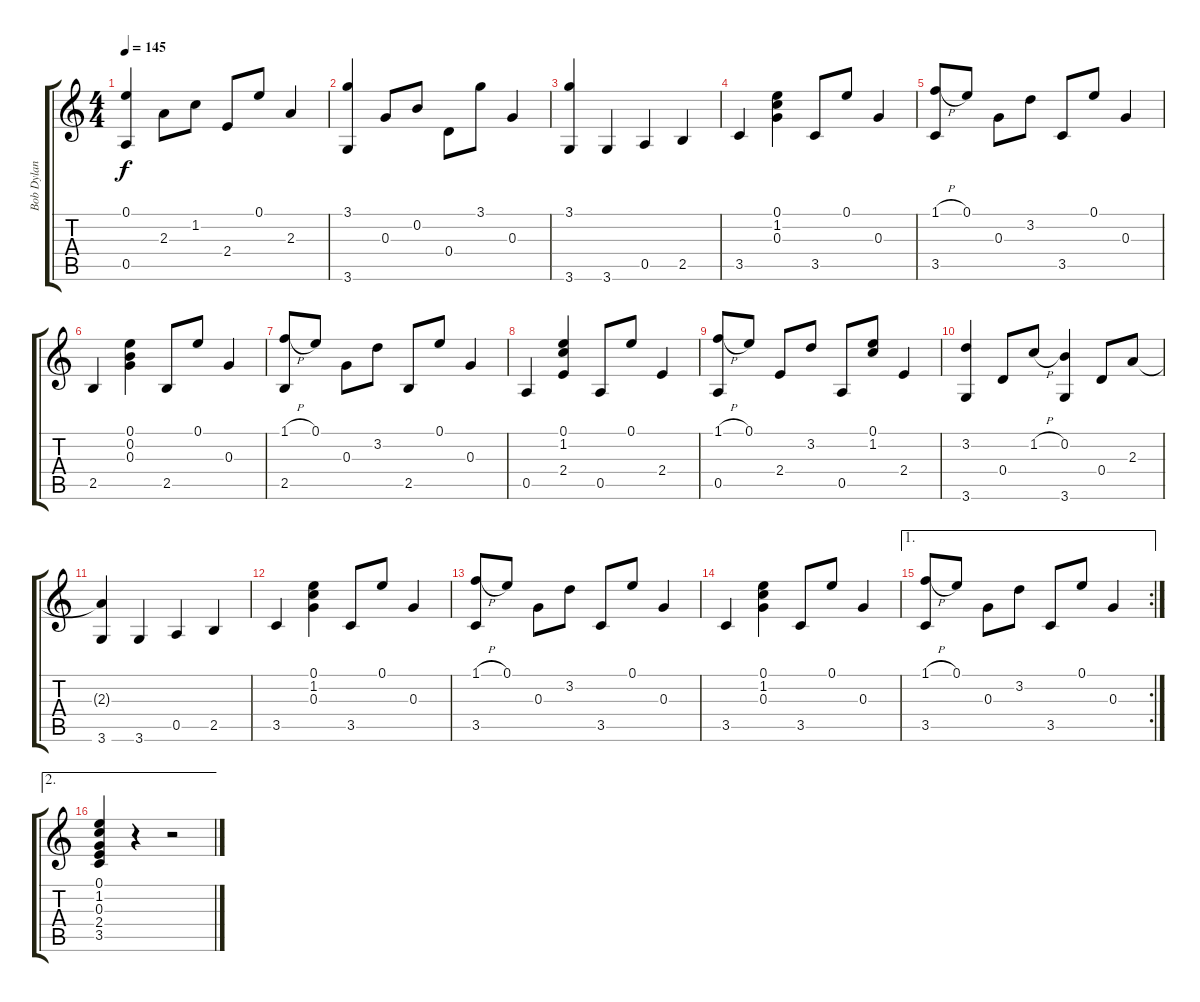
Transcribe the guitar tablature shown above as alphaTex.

\track ("Bob Dylan Guitar" "Bob Dylan ") {instrument acousticguitarnylon}
\staff {score tabs}
\tuning (E4 B3 G3 D3 A2 E2) {hide}
\ts (4 4)
\tempo 145
\clef g2
\ks c
(0.1 0.5).4{dy f} 2.3.8 1.2.8 2.4.8 0.1.8 2.3.4 |
(3.1 3.6).4 0.3.8 0.2.8 0.4.8 3.1.8 0.3.4 |
(3.1 3.6).4 3.6.4 0.5.4 2.5.4 |
3.5.4 (0.1 1.2 0.3).4 3.5.8 0.1.8 0.3.4 |
(1.1{h} 3.5).8 0.1.8 0.3.8 3.2.8 3.5.8 0.1.8 0.3.4 |
2.5.4 (0.1 0.2 0.3).4 2.5.8 0.1.8 0.3.4 |
(1.1{h} 2.5).8 0.1.8 0.3.8 3.2.8 2.5.8 0.1.8 0.3.4 |
0.5.4 (0.1 1.2 2.4).4 0.5.8 0.1.8 2.4.4 |
(1.1{h} 0.5).8 0.1.8 2.4.8 3.2.8 0.5.8 (0.1 1.2).8 2.4.4 |
(3.2 3.6).4 0.4.8 1.2{h}.8 (0.2 3.6).4 0.4.8 2.3.8 |
(2.3{t} 3.6).4 3.6.4 0.5.4 2.5.4 |
3.5.4 (0.1 1.2 0.3).4 3.5.8 0.1.8 0.3.4 |
(1.1{h} 3.5).8 0.1.8 0.3.8 3.2.8 3.5.8 0.1.8 0.3.4 |
3.5.4 (0.1 1.2 0.3).4 3.5.8 0.1.8 0.3.4 |
\ae 1
\rc 2
(1.1{h} 3.5).8 0.1.8 0.3.8 3.2.8 3.5.8 0.1.8 0.3.4 |
\ae 2
(0.1 1.2 0.3 2.4 3.5).4 r.4 r.2
